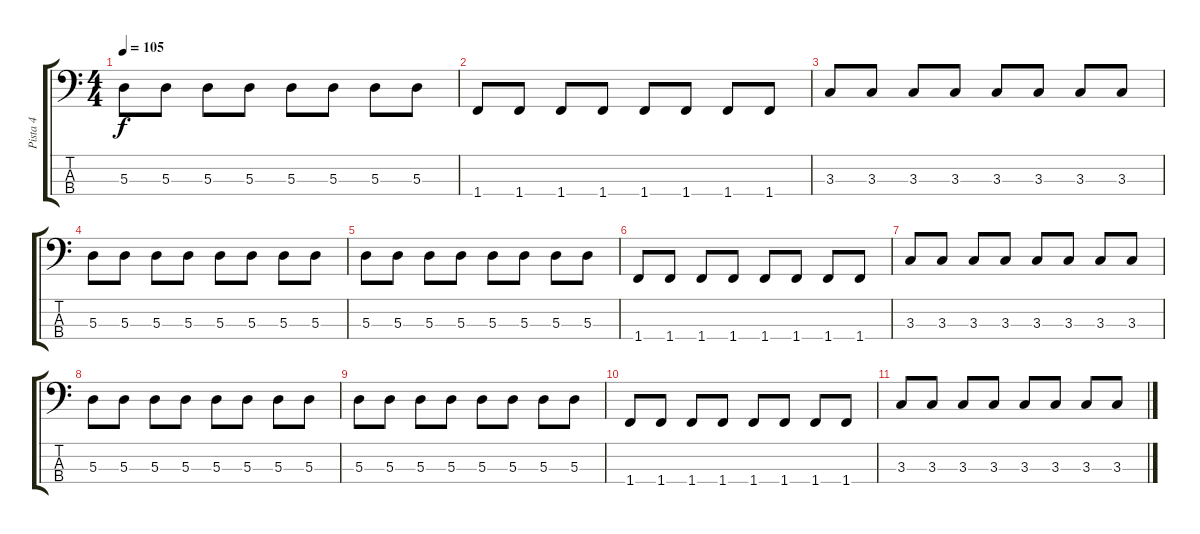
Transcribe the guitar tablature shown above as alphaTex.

\track ("Pista 4" "Pista 4") {instrument electricbassfinger}
\staff {score tabs}
\tuning (G2 D2 A1 E1) {hide}
\ts (4 4)
\tempo 105
\clef f4
\ks c
5.3.8{dy f} 5.3.8 5.3.8 5.3.8 5.3.8 5.3.8 5.3.8 5.3.8 |
1.4.8 1.4.8 1.4.8 1.4.8 1.4.8 1.4.8 1.4.8 1.4.8 |
3.3.8 3.3.8 3.3.8 3.3.8 3.3.8 3.3.8 3.3.8 3.3.8 |
5.3.8 5.3.8 5.3.8 5.3.8 5.3.8 5.3.8 5.3.8 5.3.8 |
5.3.8 5.3.8 5.3.8 5.3.8 5.3.8 5.3.8 5.3.8 5.3.8 |
1.4.8 1.4.8 1.4.8 1.4.8 1.4.8 1.4.8 1.4.8 1.4.8 |
3.3.8 3.3.8 3.3.8 3.3.8 3.3.8 3.3.8 3.3.8 3.3.8 |
5.3.8 5.3.8 5.3.8 5.3.8 5.3.8 5.3.8 5.3.8 5.3.8 |
5.3.8 5.3.8 5.3.8 5.3.8 5.3.8 5.3.8 5.3.8 5.3.8 |
1.4.8 1.4.8 1.4.8 1.4.8 1.4.8 1.4.8 1.4.8 1.4.8 |
3.3.8 3.3.8 3.3.8 3.3.8 3.3.8 3.3.8 3.3.8 3.3.8
